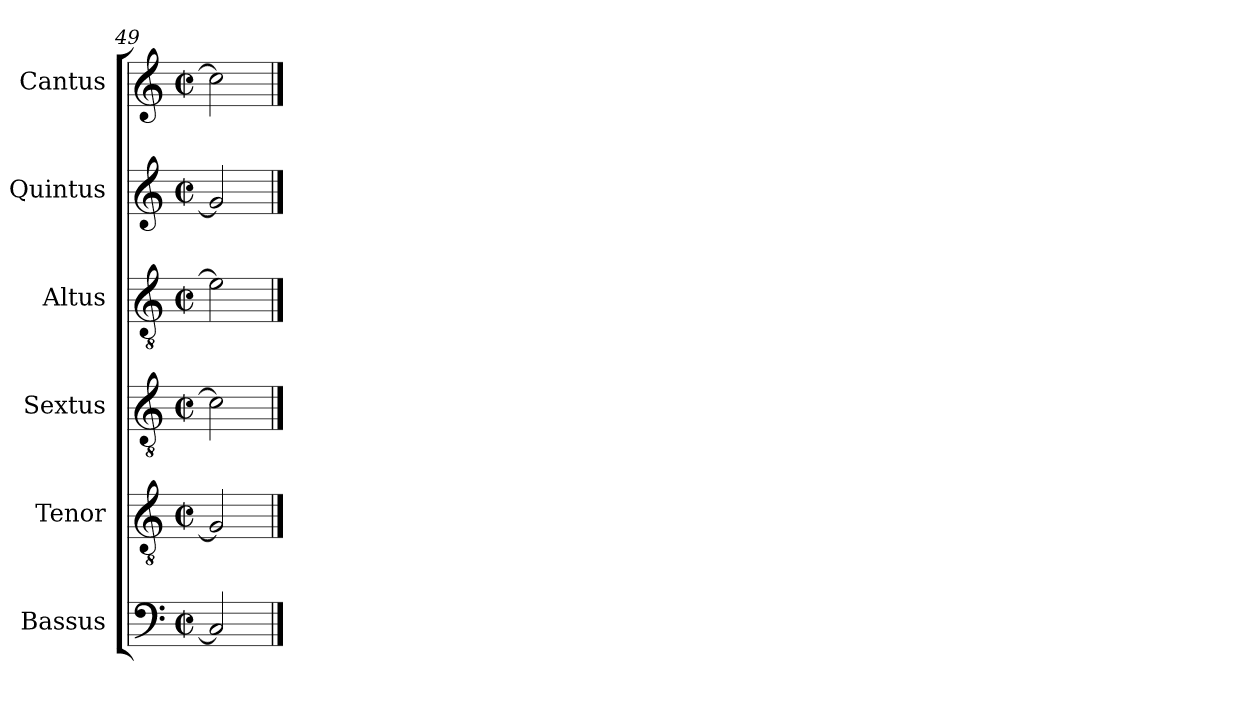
**kern	**kern	**kern	**kern	**kern	**kern
*part6	*part5	*part4	*part3	*part2	*part1
*staff6	*staff5	*staff4	*staff3	*staff2	*staff1
*I"Bassus	*I"Tenor	*I"Sextus	*I"Altus	*I"Quintus	*I"Cantus
*I'B	*I'T	*	*I'A	*	*I'C
*clefF4	*clefGv2	*clefGv2	*clefGv2	*clefG2	*clefG2
*k[]	*k[]	*k[]	*k[]	*k[]	*k[]
*C:	*C:	*C:	*C:	*C:	*C:
*M2/2	*M2/2	*M2/2	*M2/2	*M2/2	*M2/2
*met(c|)	*met(c|)	*met(c|)	*met(c|)	*met(c|)	*met(c|)
=49	=49	=49	=49	=49	=49
2C/]	2G/]	2c\]	2e\]	2g/]	2cc\]
==	==	==	==	==	==
*-	*-	*-	*-	*-	*-
